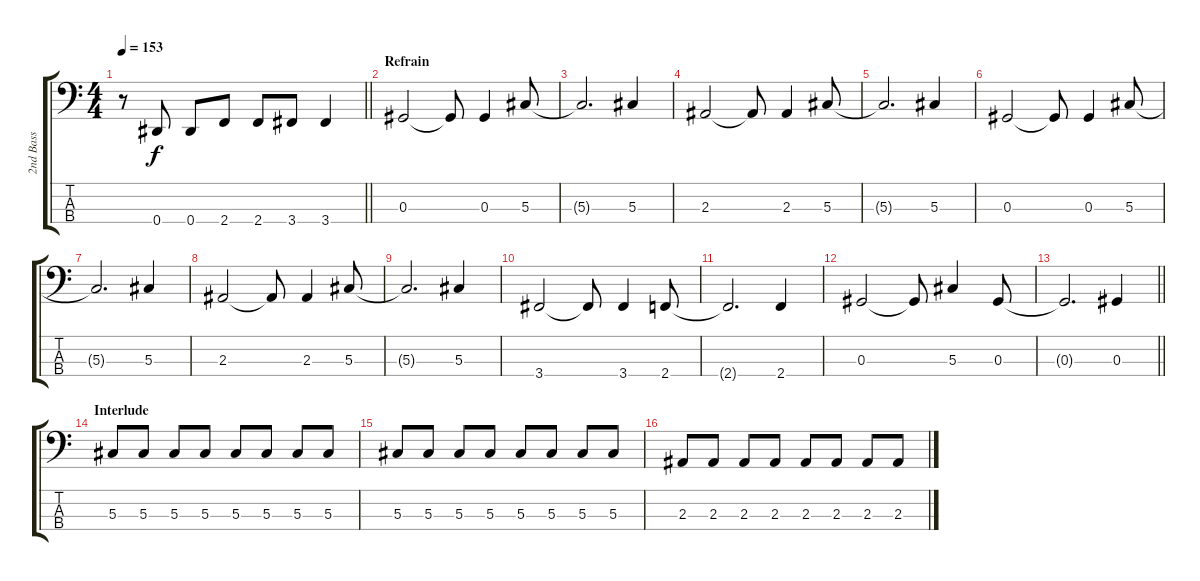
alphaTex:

\track ("2nd Bass" "2nd Bass") {instrument electricbasspick}
\staff {score tabs}
\tuning (Gb2 Db2 Ab1 Eb1) {hide}
\ts (4 4)
\tempo 153
\clef f4
\barLineRight lightlight
\ks c
r.8{dy f} 0.4.8 0.4.8 2.4.8 2.4.8 3.4.8 3.4.4 |
\section ("" "Refrain")
0.3.2 0.3{t}.8 0.3.4 5.3.8 |
5.3{t}.2{d} 5.3.4 |
2.3.2 2.3{t}.8 2.3.4 5.3.8 |
5.3{t}.2{d} 5.3.4 |
0.3.2 0.3{t}.8 0.3.4 5.3.8 |
5.3{t}.2{d} 5.3.4 |
2.3.2 2.3{t}.8 2.3.4 5.3.8 |
5.3{t}.2{d} 5.3.4 |
3.4.2 3.4{t}.8 3.4.4 2.4.8 |
2.4{t}.2{d} 2.4.4 |
0.3.2 0.3{t}.8 5.3.4 0.3.8 |
\barLineRight lightlight
0.3{t}.2{d} 0.3.4 |
\section ("" "Interlude")
5.3.8 5.3.8 5.3.8 5.3.8 5.3.8 5.3.8 5.3.8 5.3.8 |
5.3.8 5.3.8 5.3.8 5.3.8 5.3.8 5.3.8 5.3.8 5.3.8 |
2.3.8 2.3.8 2.3.8 2.3.8 2.3.8 2.3.8 2.3.8 2.3.8
